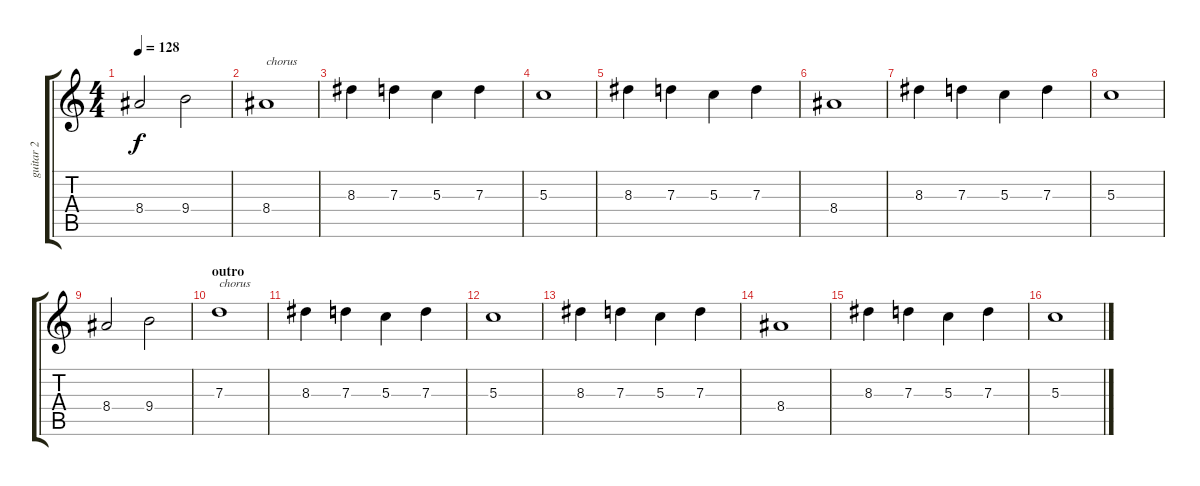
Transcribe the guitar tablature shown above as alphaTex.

\track ("guitar 2" "guitar 2") {instrument overdrivenguitar}
\staff {score tabs}
\tuning (E4 B3 G3 D3 A2 E2) {hide}
\ts (4 4)
\tempo 128
\clef g2
\ks c
8.4.2{dy f} 9.4.2 |
8.4.1{txt "chorus"} |
8.3.4{volume 14} 7.3.4 5.3.4 7.3.4 |
5.3.1 |
8.3.4 7.3.4 5.3.4 7.3.4 |
8.4.1 |
8.3.4 7.3.4 5.3.4 7.3.4 |
5.3.1 |
8.4.2 9.4.2 |
\section ("" "outro")
7.3.1{txt "chorus"} |
8.3.4{volume 14} 7.3.4 5.3.4 7.3.4 |
5.3.1 |
8.3.4 7.3.4 5.3.4 7.3.4 |
8.4.1 |
8.3.4 7.3.4 5.3.4 7.3.4 |
5.3.1
